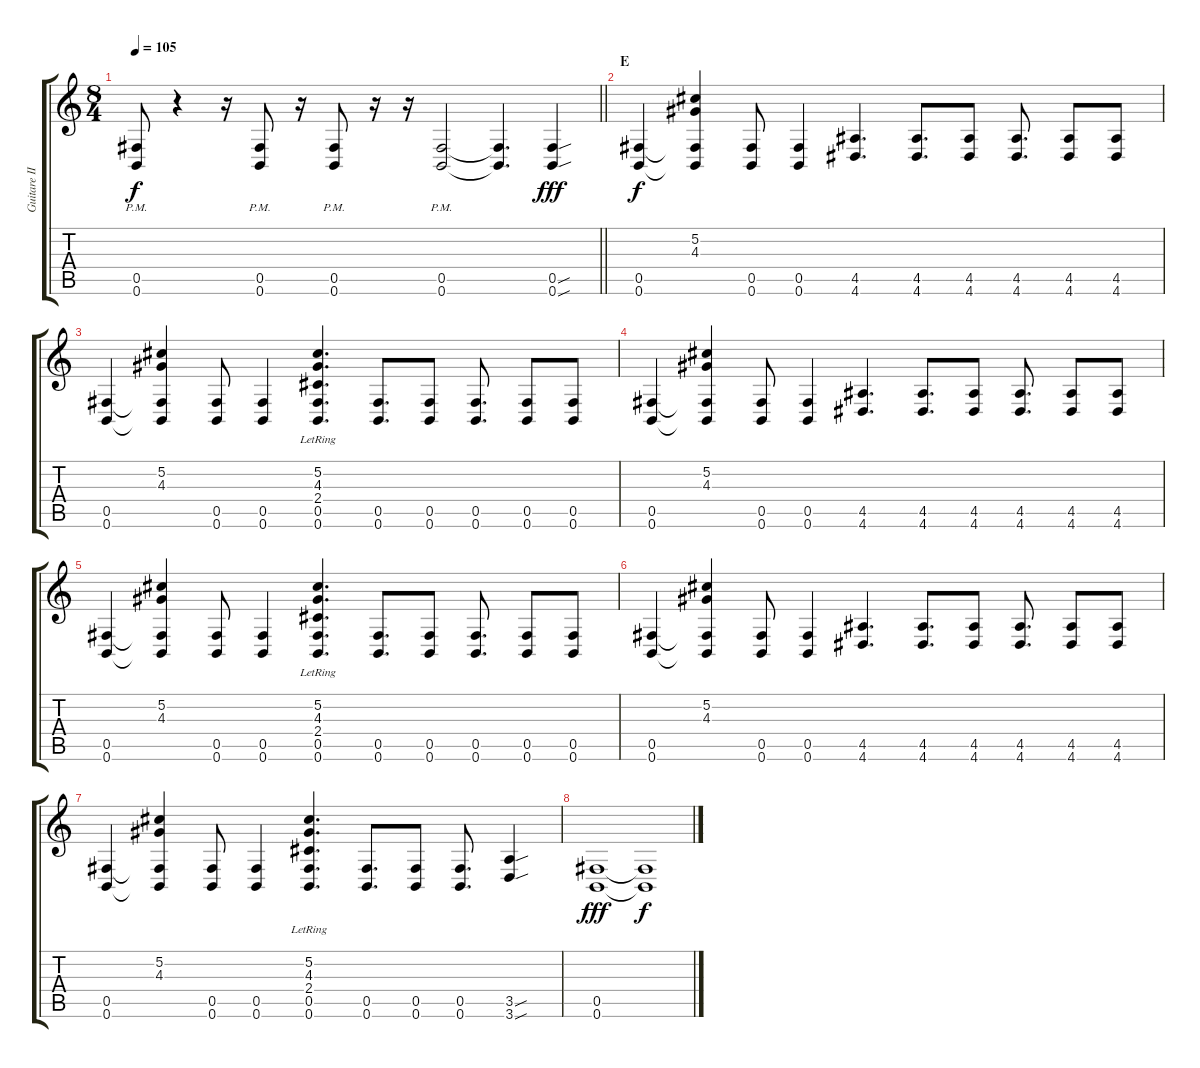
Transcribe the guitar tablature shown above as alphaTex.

\track ("Guitare II" "Guitare II") {instrument distortionguitar}
\staff {score tabs}
\tuning (Db4 Ab3 E3 B2 Gb2 B1) {hide}
\ts (8 4)
\tempo 105
\clef g2
\barLineRight lightlight
\ks c
(0.5{pm} 0.6{pm}).8{dy f} r.4 r.16 (0.5{pm} 0.6{pm}).8 r.16 (0.5{pm} 0.6{pm}).8 r.16 r.16 (0.5{pm} 0.6{pm}).2 (0.5{t} 0.6{t}).4{d} (0.5{sou} 0.6{sou}).4{dy fff} |
\section ("" "E")
(0.5 0.6).4{dy f} (5.2 4.3 0.5{t} 0.6{t}).4 (0.5 0.6).8 (0.5 0.6).4 (4.5 4.6).4{d} (4.5 4.6).8{d} (4.5 4.6).8 (4.5 4.6).8{d} (4.5 4.6).8 (4.5 4.6).8 |
(0.5 0.6).4 (5.2 4.3 0.5{t} 0.6{t}).4 (0.5 0.6).8 (0.5 0.6).4 (5.2{lr} 4.3{lr} 2.4 0.5 0.6).4{d} (0.5 0.6).8{d} (0.5 0.6).8 (0.5 0.6).8{d} (0.5 0.6).8 (0.5 0.6).8 |
(0.5 0.6).4 (5.2 4.3 0.5{t} 0.6{t}).4 (0.5 0.6).8 (0.5 0.6).4 (4.5 4.6).4{d} (4.5 4.6).8{d} (4.5 4.6).8 (4.5 4.6).8{d} (4.5 4.6).8 (4.5 4.6).8 |
(0.5 0.6).4 (5.2 4.3 0.5{t} 0.6{t}).4 (0.5 0.6).8 (0.5 0.6).4 (5.2{lr} 4.3{lr} 2.4 0.5 0.6).4{d} (0.5 0.6).8{d} (0.5 0.6).8 (0.5 0.6).8{d} (0.5 0.6).8 (0.5 0.6).8 |
(0.5 0.6).4 (5.2 4.3 0.5{t} 0.6{t}).4 (0.5 0.6).8 (0.5 0.6).4 (4.5 4.6).4{d} (4.5 4.6).8{d} (4.5 4.6).8 (4.5 4.6).8{d} (4.5 4.6).8 (4.5 4.6).8 |
(0.5 0.6).4 (5.2 4.3 0.5{t} 0.6{t}).4 (0.5 0.6).8 (0.5 0.6).4 (5.2{lr} 4.3{lr} 2.4 0.5 0.6).4{d} (0.5 0.6).8{d} (0.5 0.6).8 (0.5 0.6).8{d} (3.5{sou} 3.6{sou}).4 |
(0.5 0.6).1{dy fff} (0.5{t} 0.6{t}).1{dy f}
